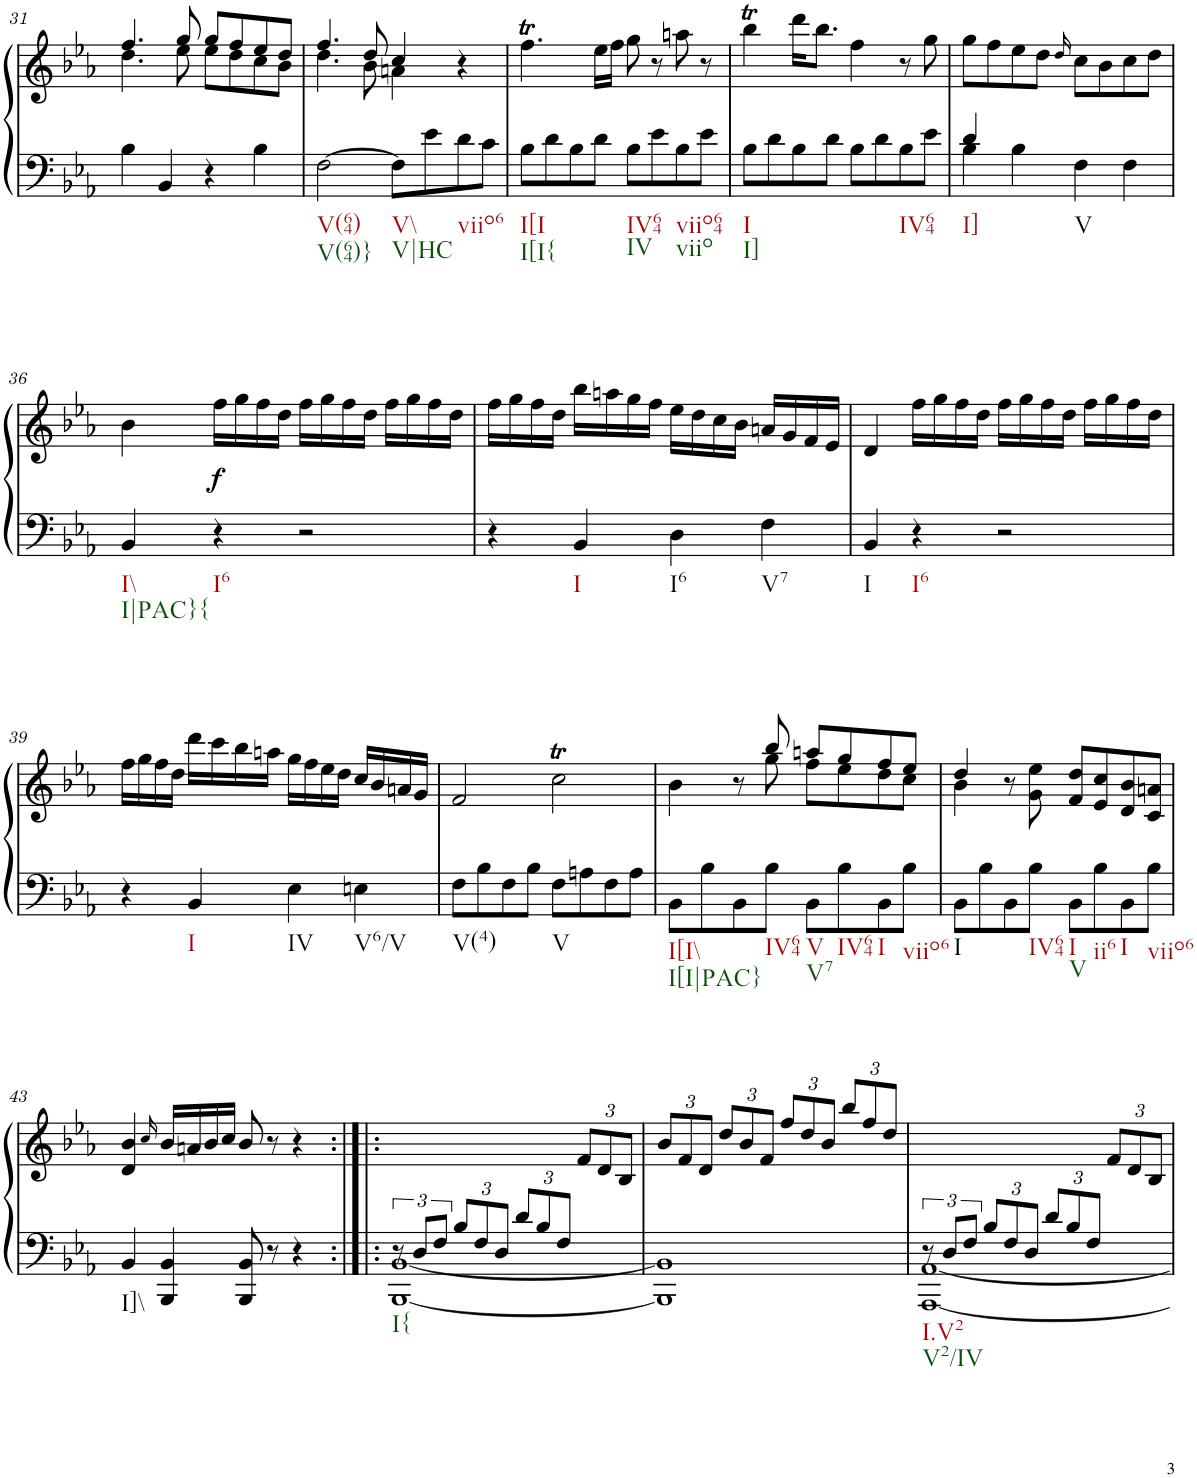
**kern	**kern	**dynam
*part1	*part1	*part1
*staff2	*staff1	*staff1/2
*I"Piano	*	*
*I'Pno.	*	*
!!LO:PB:g=z
*clefF4	*clefG2	*
*k[b-e-a-]	*k[b-e-a-]	*
*M4/4	*M4/4	*
*met(c)	*met(c)	*
=31	=31	=31
*	*^	*
4B-\	4.ff/	4.dd\	.
4BB-/	.	.	.
.	8gg/	8ee-\	.
4r	8gg/L	8ee-\L	.
.	8ff/	8dd\	.
4B-\	8ee-/	8cc\	.
.	8dd/J	8b-\J	.
=32	=32	=32	=32
!LO:TX:b:t=V(64)	!	!	!
!LO:TX:b:t=V(64)}	!	!	!
[2F\	4.ff/	4.dd\	.
.	8dd/	8b-\	.
!LO:TX:b:t=V\\	!	!	!
!LO:TX:b:t=V|HC	!	!	!
8F\L]	4cc/	4an\	.
8e-\	.	.	.
!LO:TX:b:t=viio6	!	!	!
8d\	4r	4ryy	.
8c\J	.	.	.
*	*v	*v	*
=33	=33	=33
!LO:TX:b:t=I[I	!	!
!LO:TX:b:t=I[I{	!	!
8B-\L	4.ffT\	.
8d\	.	.
8B-\	.	.
8d\J	16ee-\LL	.
.	16ff\JJ	.
!LO:TX:b:t=IV64	!	!
!LO:TX:b:t=IV	!	!
8B-\L	8gg\	.
8e-\	8r	.
!LO:TX:b:t=viio64	!	!
!LO:TX:b:t=viio	!	!
8B-\	8aan\	.
8e-\J	8r	.
=34	=34	=34
!LO:TX:b:t=I	!	!
!LO:TX:b:t=I]	!	!
8B-\L	4bb-T\	.
8d\	.	.
8B-\	16ddd\KL	.
.	8.bb-\J	.
8d\J	.	.
8B-\L	4ff\	.
8d\	.	.
!LO:TX:b:t=IV64	!	!
8B-\	8r	.
8e-\J	8gg\	.
=35	=35	=35
*^	*	*
!LO:TX:b:t=I]	!	!	!
4B-\	4d/	8gg\L	.
.	.	8ff\	.
4B-\	2.ryy	8ee-\	.
.	.	8dd\J	.
.	.	16qdd/	.
!LO:TX:b:t=V	!	!	!
4F\	.	8cc\L	.
.	.	8b-\	.
4F\	.	8cc\	.
.	.	8dd\J	.
*v	*v	*	*
!!LO:LB:g=z
=36	=36	=36
!LO:TX:b:t=I\\	!	!
!LO:TX:b:t=I|PAC}{	!	!
4BB-/	4b-\	.
!LO:TX:b:t=I6	!	!
!	!	!LO:DY:b
4r	16ff\LL	f
.	16gg\	.
.	16ff\	.
.	16dd\JJ	.
2r	16ff\LL	.
.	16gg\	.
.	16ff\	.
.	16dd\JJ	.
.	16ff\LL	.
.	16gg\	.
.	16ff\	.
.	16dd\JJ	.
=37	=37	=37
4r	16ff\LL	.
.	16gg\	.
.	16ff\	.
.	16dd\JJ	.
!LO:TX:b:t=I	!	!
4BB-/	16bb-\LL	.
.	16aan\	.
.	16gg\	.
.	16ff\JJ	.
!LO:TX:b:t=I6	!	!
4D\	16ee-\LL	.
.	16dd\	.
.	16cc\	.
.	16b-\JJ	.
!LO:TX:b:t=V7	!	!
4F\	16an/LL	.
.	16g/	.
.	16f/	.
.	16e-/JJ	.
=38	=38	=38
!LO:TX:b:t=I	!	!
4BB-/	4d/	.
!LO:TX:b:t=I6	!	!
4r	16ff\LL	.
.	16gg\	.
.	16ff\	.
.	16dd\JJ	.
2r	16ff\LL	.
.	16gg\	.
.	16ff\	.
.	16dd\JJ	.
.	16ff\LL	.
.	16gg\	.
.	16ff\	.
.	16dd\JJ	.
!!LO:LB:g=z
=39	=39	=39
4r	16ff\LL	.
.	16gg\	.
.	16ff\	.
.	16dd\JJ	.
!LO:TX:b:t=I	!	!
4BB-/	16ddd\LL	.
.	16ccc\	.
.	16bb-\	.
.	16aan\JJ	.
!LO:TX:b:t=IV	!	!
4E-\	16gg\LL	.
.	16ff\	.
.	16ee-\	.
.	16dd\JJ	.
!LO:TX:b:t=V6/V	!	!
4En\	16cc/LL	.
.	16b-/	.
.	16an/	.
.	16g/JJ	.
=40	=40	=40
!LO:TX:b:t=V(4)	!	!
8F\L	2f/	.
8B-\	.	.
8F\	.	.
8B-\J	.	.
!LO:TX:b:t=V	!	!
8F\L	2ccT\	.
8An\	.	.
8F\	.	.
8A\J	.	.
=41	=41	=41
*	*^	*
!LO:TX:b:t=I[I\\	!	!	!
!LO:TX:b:t=I[I|PAC}	!	!	!
8BB-\L	4b-\	4.ryy	.
8B-\	.	.	.
8BB-\	8r	.	.
!LO:TX:b:t=IV64	!	!	!
8B-\J	8bb-/	8gg\	.
!LO:TX:b:t=V	!	!	!
!LO:TX:b:t=V7	!	!	!
8BB-\L	8aan/L	8ff\L	.
!LO:TX:b:t=IV64	!	!	!
8B-\	8gg/	8ee-\	.
!LO:TX:b:t=I	!	!	!
8BB-\	8ff/	8dd\	.
!LO:TX:b:t=viio6	!	!	!
8B-\J	8ee-/J	8cc\J	.
=42	=42	=42	=42
!LO:TX:b:t=I	!	!	!
8BB-\L	4dd/	4b-\	.
8B-\	.	.	.
8BB-\	8r	2.ryy	.
!LO:TX:b:t=IV64	!	!	!
8B-\J	8g\ 8ee-\	.	.
!LO:TX:b:t=I	!	!	!
!LO:TX:b:t=V	!	!	!
8BB-\L	8f/ 8dd/L	.	.
!LO:TX:b:t=ii6	!	!	!
8B-\	8e-/ 8cc/	.	.
!LO:TX:b:t=I	!	!	!
8BB-\	8d/ 8b-/	.	.
!LO:TX:b:t=viio6	!	!	!
8B-\J	8c/ 8an/J	.	.
*	*v	*v	*
!!LO:LB:g=z
=43	=43	=43
!LO:TX:b:t=I]\\	!	!
4BB-/	4d/ 4b-/	.
.	16qcc/	.
4BBB-/ 4BB-/	16b-/LL	.
.	16an/	.
.	16b-/	.
.	16cc/JJ	.
8BBB-/ 8BB-/	8b-/	.
8r	8r	.
4r	4r	.
=44:|!|:	=44:|!|:	=44:|!|:
*^	*	*
!LO:TX:b:t=I{	!	!	!
12ryy	[1BBB- [<1BB-	12r	.
12D/L	.	3%2ryy	.
12F/J	.	.	.
*Xbrackettup	*	*	*
12B-/L	.	.	.
12F/	.	.	.
12D/J	.	.	.
12d/L	.	.	.
12B-/	.	.	.
12F/J	.	.	.
*	*	*Xbrackettup	*
4ryy	.	12f/L	.
.	.	12d/	.
.	.	12B-/J	.
*v	*v	*	*
=45	=45	=45
1BBB-] 1BB-]	12b-/L	.
.	12f/	.
.	12d/J	.
.	12dd/L	.
.	12b-/	.
.	12f/J	.
.	12ff/L	.
.	12dd/	.
.	12b-/J	.
.	12bb-/L	.
.	12ff/	.
.	12dd/J	.
=46	=46	=46
*^	*	*
*	*	*brackettup	*
!LO:TX:b:t=I.V2	!	!	!
!LO:TX:b:t=V2/IV	!	!	!
12ryy	[1AAA- [<1AA-	12r	.
12D/L	.	3%2ryy	.
12F/J	.	.	.
12B-/L	.	.	.
12F/	.	.	.
12D/J	.	.	.
12d/L	.	.	.
12B-/	.	.	.
12F/J	.	.	.
*	*	*Xbrackettup	*
4ryy	.	12f/L	.
.	.	12d/	.
.	.	12B-/J	.
*v	*v	*	*
=	=	=
*-	*-	*-
